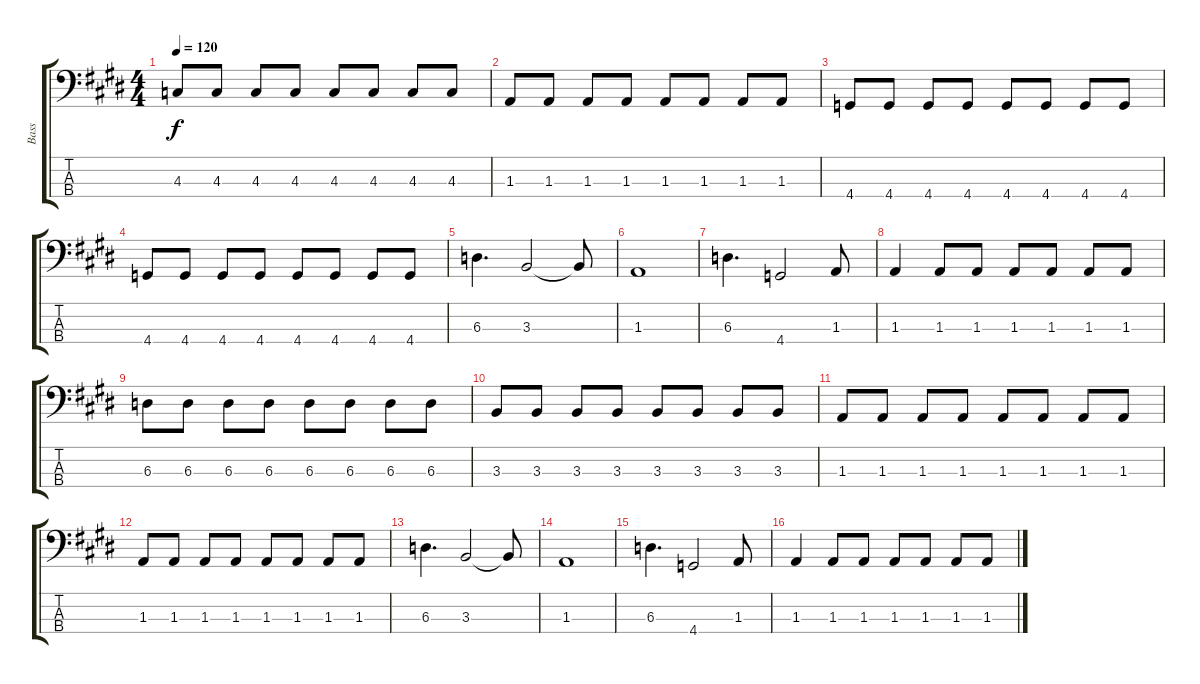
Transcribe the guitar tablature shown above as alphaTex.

\track ("Bass" "Bass") {instrument electricbassfinger}
\staff {score tabs}
\tuning (Gb2 Db2 Ab1 Eb1) {hide}
\ts (4 4)
\tempo 120
\clef f4
\ks e
4.3.8{dy f} 4.3.8 4.3.8 4.3.8 4.3.8 4.3.8 4.3.8 4.3.8 |
1.3.8 1.3.8 1.3.8 1.3.8 1.3.8 1.3.8 1.3.8 1.3.8 |
4.4.8 4.4.8 4.4.8 4.4.8 4.4.8 4.4.8 4.4.8 4.4.8 |
4.4.8 4.4.8 4.4.8 4.4.8 4.4.8 4.4.8 4.4.8 4.4.8 |
6.3.4{d} 3.3.2 3.3{t}.8 |
1.3.1 |
6.3.4{d} 4.4.2 1.3.8 |
1.3.4 1.3.8 1.3.8 1.3.8 1.3.8 1.3.8 1.3.8 |
6.3.8 6.3.8 6.3.8 6.3.8 6.3.8 6.3.8 6.3.8 6.3.8 |
3.3.8 3.3.8 3.3.8 3.3.8 3.3.8 3.3.8 3.3.8 3.3.8 |
1.3.8 1.3.8 1.3.8 1.3.8 1.3.8 1.3.8 1.3.8 1.3.8 |
1.3.8 1.3.8 1.3.8 1.3.8 1.3.8 1.3.8 1.3.8 1.3.8 |
6.3.4{d} 3.3.2 3.3{t}.8 |
1.3.1 |
6.3.4{d} 4.4.2 1.3.8 |
1.3.4 1.3.8 1.3.8 1.3.8 1.3.8 1.3.8 1.3.8
